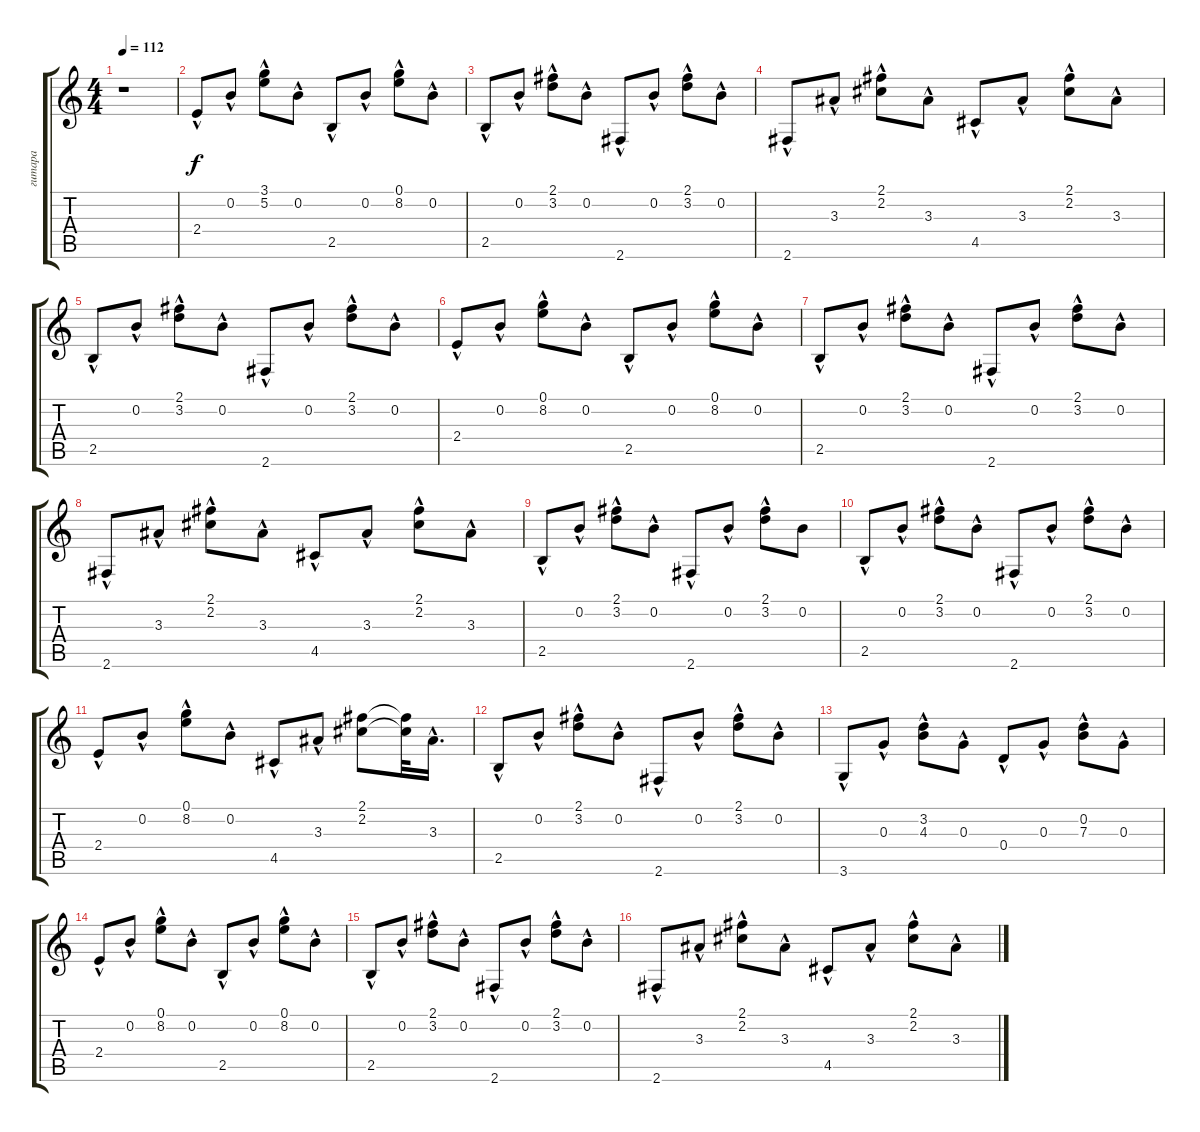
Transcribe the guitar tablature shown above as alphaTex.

\track ("гитара" "гитара") {instrument acousticguitarsteel}
\staff {score tabs}
\tuning (E4 B3 G3 D3 A2 E2) {hide}
\ts (4 4)
\tempo 112
\clef g2
\ks c
r.1{dy f instrument acousticguitarsteel} |
2.4{hac}.8 0.2{hac}.8 (3.1{hac} 5.2{hac}).8 0.2{hac}.8 2.5{hac}.8 0.2{hac}.8 (0.1{hac} 8.2{hac}).8 0.2{hac}.8 |
2.5{hac}.8 0.2{hac}.8 (2.1{hac} 3.2{hac}).8 0.2{hac}.8 2.6{hac}.8 0.2{hac}.8 (2.1{hac} 3.2{hac}).8 0.2{hac}.8 |
2.6{hac}.8 3.3{hac}.8 (2.1{hac} 2.2{hac}).8 3.3{hac}.8 4.5{hac}.8 3.3{hac}.8 (2.1{hac} 2.2{hac}).8 3.3{hac}.8 |
2.5{hac}.8 0.2{hac}.8 (2.1{hac} 3.2{hac}).8 0.2{hac}.8 2.6{hac}.8 0.2{hac}.8 (2.1{hac} 3.2{hac}).8 0.2{hac}.8 |
2.4{hac}.8 0.2{hac}.8 (0.1{hac} 8.2{hac}).8 0.2{hac}.8 2.5{hac}.8 0.2{hac}.8 (0.1{hac} 8.2{hac}).8 0.2{hac}.8 |
2.5{hac}.8 0.2{hac}.8 (2.1{hac} 3.2{hac}).8 0.2{hac}.8 2.6{hac}.8 0.2{hac}.8 (2.1{hac} 3.2{hac}).8 0.2{hac}.8 |
2.6{hac}.8 3.3{hac}.8 (2.1{hac} 2.2{hac}).8 3.3{hac}.8 4.5{hac}.8 3.3{hac}.8 (2.1{hac} 2.2{hac}).8 3.3{hac}.8 |
2.5{hac}.8 0.2{hac}.8 (2.1{hac} 3.2{hac}).8 0.2{hac}.8 2.6{hac}.8 0.2{hac}.8 (2.1{hac} 3.2{hac}).8 0.2.8 |
2.5{hac}.8 0.2{hac}.8 (2.1{hac} 3.2{hac}).8 0.2{hac}.8 2.6{hac}.8 0.2{hac}.8 (2.1{hac} 3.2{hac}).8 0.2{hac}.8 |
2.4{hac}.8 0.2{hac}.8 (0.1{hac} 8.2{hac}).8 0.2{hac}.8 4.5{hac}.8 3.3{hac}.8 (2.1 2.2).8 (2.1{t} 2.2{t}).32 3.3{hac}.16{d} |
2.5{hac}.8 0.2{hac}.8 (2.1{hac} 3.2{hac}).8 0.2{hac}.8 2.6{hac}.8 0.2{hac}.8 (2.1{hac} 3.2{hac}).8 0.2{hac}.8 |
3.6{hac}.8 0.3{hac}.8 (3.2{hac} 4.3{hac}).8 0.3{hac}.8 0.4{hac}.8 0.3{hac}.8 (0.2{hac} 7.3{hac}).8 0.3{hac}.8 |
2.4{hac}.8 0.2{hac}.8 (0.1{hac} 8.2{hac}).8 0.2{hac}.8 2.5{hac}.8 0.2{hac}.8 (0.1{hac} 8.2{hac}).8 0.2{hac}.8 |
2.5{hac}.8 0.2{hac}.8 (2.1{hac} 3.2{hac}).8 0.2{hac}.8 2.6{hac}.8 0.2{hac}.8 (2.1{hac} 3.2{hac}).8 0.2{hac}.8 |
2.6{hac}.8 3.3{hac}.8 (2.1{hac} 2.2{hac}).8 3.3{hac}.8 4.5{hac}.8 3.3{hac}.8 (2.1{hac} 2.2{hac}).8 3.3{hac}.8
